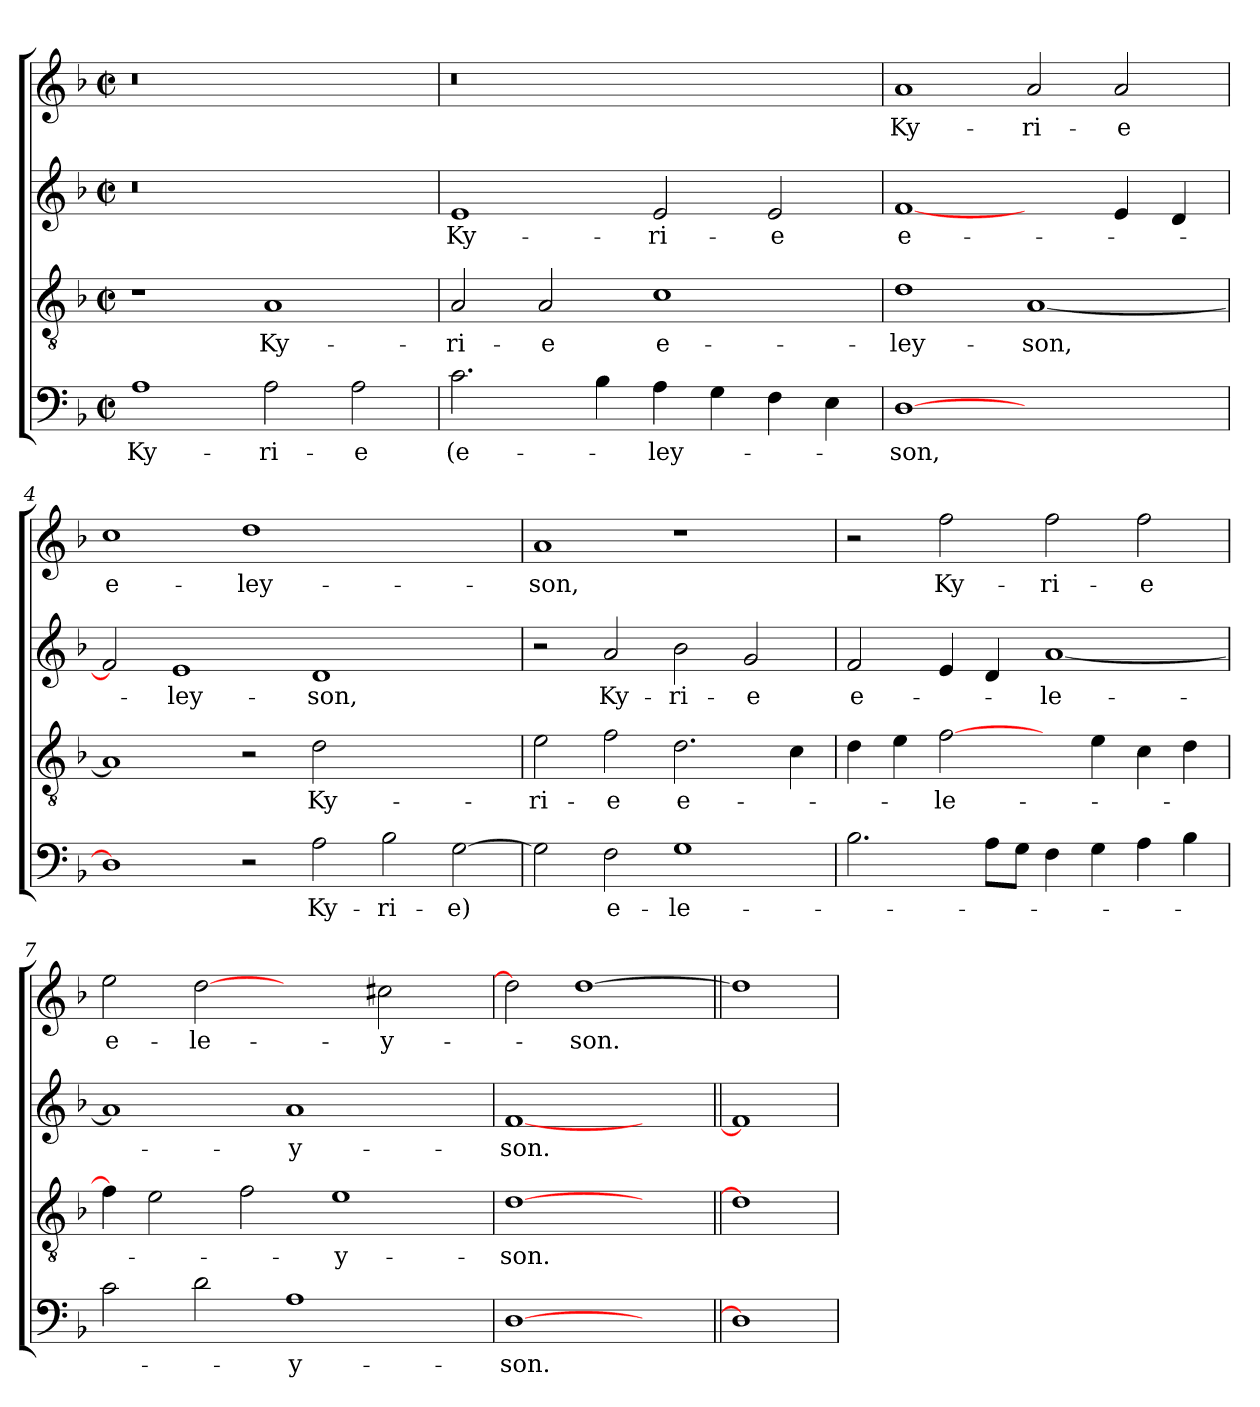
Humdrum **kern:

**kern	**text	**kern	**text	**kern	**text	**kern	**text
*part4	*part4	*part3	*part3	*part2	*part2	*part1	*part1
*staff4	*staff4	*staff3	*staff3	*staff2	*staff2	*staff1	*staff1
*clefF4	*	*clefGv2	*	*clefG2	*	*clefG2	*
*k[b-]	*	*k[b-]	*	*k[b-]	*	*k[b-]	*
*F:	*	*F:	*	*F:	*	*F:	*
*M2/2	*	*M2/2	*	*M2/2	*	*M2/2	*
*met(c|)	*	*met(c|)	*	*met(c|)	*	*met(c|)	*
=1	=1	=1	=1	=1	=1	=1	=1
!	!	!	!	!LO:N:vis=0	!	!LO:N:vis=0	!
1A\	Ky-	1r	.	1r	.	1r	.
2A\	-ri-	1A/	Ky-	1ryy	.	1ryy	.
2A\	-e	.	.	.	.	.	.
=2	=2	=2	=2	=2	=2	=2	=2
!	!	!	!	!	!	!LO:N:vis=0	!
2.c\	(e-	2A/	-ri-	1e/	Ky-	1r	.
.	.	2A/	-e	.	.	.	.
4B-\	.	.	.	.	.	.	.
4A\	-ley-	1c\	e-	2e/	-ri-	1ryy	.
4G\	.	.	.	.	.	.	.
4F\	.	.	.	2e/	-e	.	.
4E\	.	.	.	.	.	.	.
=3	=3	=3	=3	=3	=3	=3	=3
[1D\	-son,	1d\	-ley-	[1f/	e-	1a/	Ky-
1ryy	.	[1A/	-son,	2ryy	.	2a/	-ri-
.	.	.	.	4e/	.	2a/	-e
.	.	.	.	4d/	.	.	.
=4	=4	=4	=4	=4	=4	=4	=4
1D\]	.	1A/]	.	2f/]	.	1cc\	e-
.	.	.	.	1e/	-ley-	.	.
2r	.	2r	.	.	.	1dd\	-ley-
2A\	Ky-	2d\	Ky-	1d/	-son,	.	.
2B-\	-ri-	1ryy	.	.	.	1ryy	.
[2G\	-e)	.	.	2ryy	.	.	.
=5	=5	=5	=5	=5	=5	=5	=5
2G\]	.	2e\	-ri-	2r	.	1a/	-son,
2F\	e-	2f\	-e	2a/	Ky-	.	.
1G\	-le-	2.d\	e-	2b-\	-ri-	1r	.
.	.	.	.	2g/	-e	.	.
.	.	4c\	.	.	.	.	.
=6	=6	=6	=6	=6	=6	=6	=6
2.B-\	.	4d\	.	2f/	e-	2r	.
.	.	4e\	.	.	.	.	.
.	.	[2f\	-le-	4e/	.	2ff\	Ky-
8A\L	.	.	.	4d/	.	.	.
8G\J	.	.	.	.	.	.	.
4F\	.	4ryy	.	[1a/	-le-	2ff\	-ri-
4G\	.	4e\	.	.	.	.	.
4A\	.	4c\	.	.	.	2ff\	-e
4B-\	.	4d\	.	.	.	.	.
=7	=7	=7	=7	=7	=7	=7	=7
2c\	.	4f\]	.	1a/]	.	2ee\	e-
.	.	2e\	.	.	.	.	.
2d\	.	.	.	.	.	[2dd\	-le-
.	.	2f\	.	.	.	.	.
1A\	-y-	.	.	1a/	-y-	2ryy	.
.	.	1e\	-y-	.	.	.	.
.	.	.	.	.	.	2cc#\	-y-
4ryy	.	.	.	4ryy	.	4ryy	.
=8	=8	=8	=8	=8	=8	=8	=8
[1D\	-son.	[1d\	-son.	[1f/	-son.	2dd\]	.
.	.	.	.	.	.	[1dd\	-son.
2ryy	.	2ryy	.	2ryy	.	.	.
=9||	=9||	=9||	=9||	=9||	=9||	=9||	=9||
1D\]	.	1d\]	.	1f/]	.	1dd\]	.
=	=	=	=	=	=	=	=
*-	*-	*-	*-	*-	*-	*-	*-
